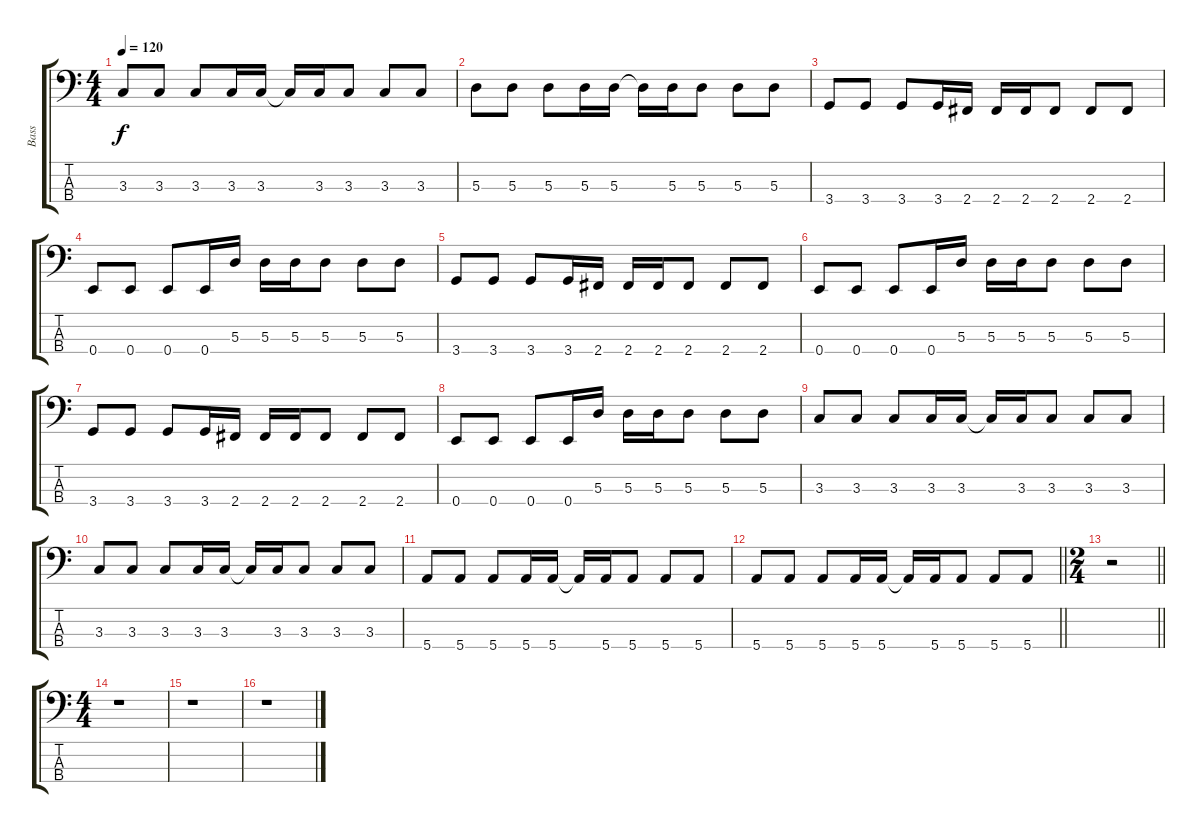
\track ("Bass" "Bass") {instrument electricbasspick}
\staff {score tabs}
\tuning (G2 D2 A1 E1) {hide}
\ts (4 4)
\tempo 120
\clef f4
\ks c
3.3.8{dy f} 3.3.8 3.3.8 3.3.16 3.3.16 3.3{t}.16 3.3.16 3.3.8 3.3.8 3.3.8 |
5.3.8 5.3.8 5.3.8 5.3.16 5.3.16 5.3{t}.16 5.3.16 5.3.8 5.3.8 5.3.8 |
3.4.8 3.4.8 3.4.8 3.4.16 2.4.16 2.4.16 2.4.16 2.4.8 2.4.8 2.4.8 |
0.4.8 0.4.8 0.4.8 0.4.16 5.3.16 5.3.16 5.3.16 5.3.8 5.3.8 5.3.8 |
3.4.8 3.4.8 3.4.8 3.4.16 2.4.16 2.4.16 2.4.16 2.4.8 2.4.8 2.4.8 |
0.4.8 0.4.8 0.4.8 0.4.16 5.3.16 5.3.16 5.3.16 5.3.8 5.3.8 5.3.8 |
3.4.8 3.4.8 3.4.8 3.4.16 2.4.16 2.4.16 2.4.16 2.4.8 2.4.8 2.4.8 |
0.4.8 0.4.8 0.4.8 0.4.16 5.3.16 5.3.16 5.3.16 5.3.8 5.3.8 5.3.8 |
3.3.8 3.3.8 3.3.8 3.3.16 3.3.16 3.3{t}.16 3.3.16 3.3.8 3.3.8 3.3.8 |
3.3.8 3.3.8 3.3.8 3.3.16 3.3.16 3.3{t}.16 3.3.16 3.3.8 3.3.8 3.3.8 |
5.4.8 5.4.8 5.4.8 5.4.16 5.4.16 5.4{t}.16 5.4.16 5.4.8 5.4.8 5.4.8 |
\barLineRight lightlight
5.4.8 5.4.8 5.4.8 5.4.16 5.4.16 5.4{t}.16 5.4.16 5.4.8 5.4.8 5.4.8 |
\ts (2 4)
\barLineRight lightlight
r.2 |
\ts (4 4)
r.1 |
r.1 |
r.1
